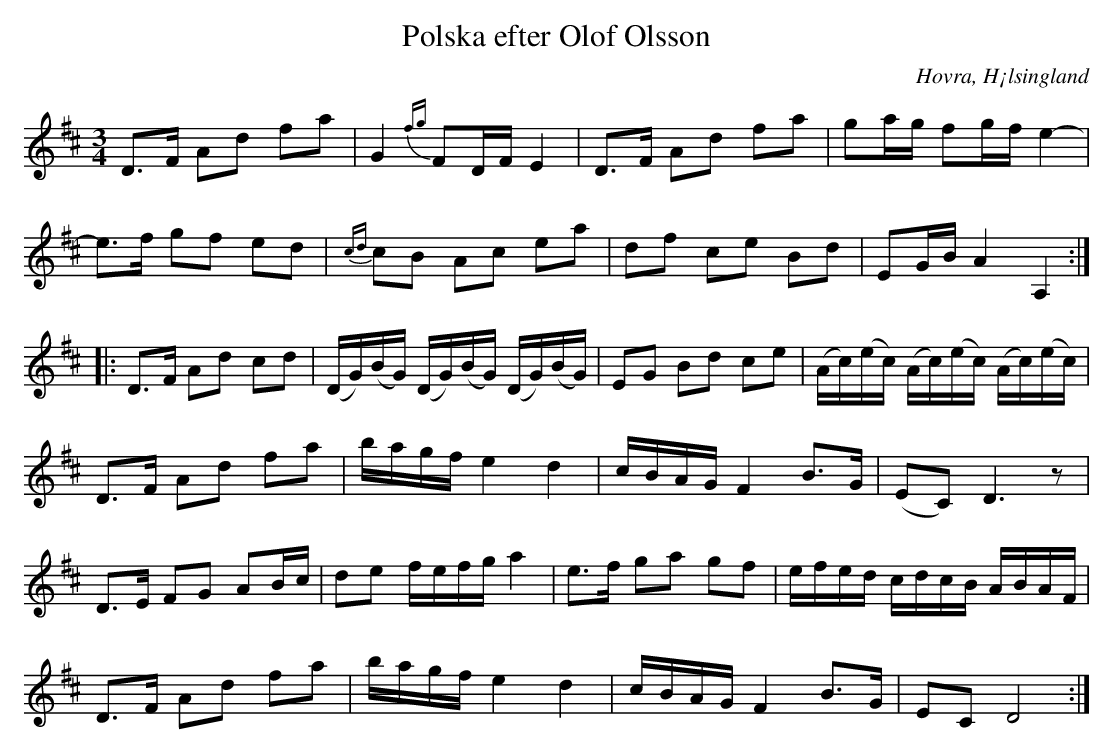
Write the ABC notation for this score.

X:1
T: Polska efter Olof Olsson
O: Hovra, H¡lsingland
M: 3/4
L: 1/16
K: D
D2>F2 A2d2 f2a2 | G4 {fg}F2DF E4 | D2>F2 A2d2 f2a2 | g2ag f2gf e4- |
e2>f2 g2f2 e2d2 | {cd}c2B2 A2c2 e2a2 | d2f2 c2e2 B2d2 | E2GB A4 A,4 ::
D2>F2 A2d2 c2d2 | (DG)(BG) (DG)(BG) (DG)(BG) | E2G2 B2d2 c2e2 | (Ac)(ec) (Ac)(ec) (Ac)(ec) |
D2>F2 A2d2 f2a2 | bagf e4 d4 | cBAG F4 B2>G2 | (E2C2) D6 z2 |
D2>E2 F2G2 A2Bc | d2e2 fefg a4 | e2>f2 g2a2 g2f2 | efed cdcB ABAF |
D2>F2 A2d2 f2a2 | bagf e4 d4 | cBAG F4 B2>G2 | E2C2 D8 :|
